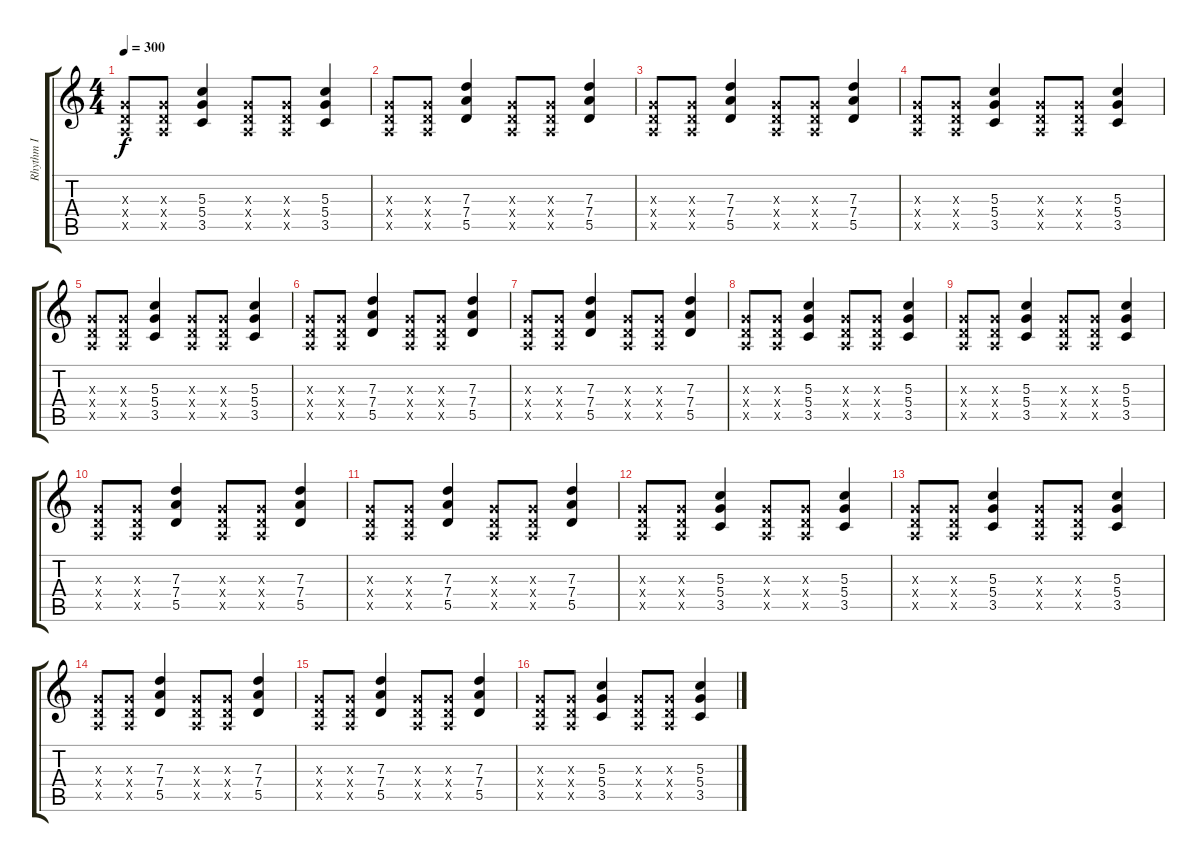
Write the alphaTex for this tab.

\track ("Rhythm I" "Rhythm I") {instrument distortionguitar}
\staff {score tabs}
\tuning (E4 B3 G3 D3 A2 D2) {hide}
\ts (4 4)
\tempo 300
\clef g2
\ks c
(0.3{x} 0.4{x} 0.5{x}).8{dy f} (0.3{x} 0.4{x} 0.5{x}).8 (5.3 5.4 3.5).4 (0.3{x} 0.4{x} 0.5{x}).8 (0.3{x} 0.4{x} 0.5{x}).8 (5.3 5.4 3.5).4 |
(0.3{x} 0.4{x} 0.5{x}).8 (0.3{x} 0.4{x} 0.5{x}).8 (7.3 7.4 5.5).4 (0.3{x} 0.4{x} 0.5{x}).8 (0.3{x} 0.4{x} 0.5{x}).8 (7.3 7.4 5.5).4 |
(0.3{x} 0.4{x} 0.5{x}).8 (0.3{x} 0.4{x} 0.5{x}).8 (7.3 7.4 5.5).4 (0.3{x} 0.4{x} 0.5{x}).8 (0.3{x} 0.4{x} 0.5{x}).8 (7.3 7.4 5.5).4 |
(0.3{x} 0.4{x} 0.5{x}).8 (0.3{x} 0.4{x} 0.5{x}).8 (5.3 5.4 3.5).4 (0.3{x} 0.4{x} 0.5{x}).8 (0.3{x} 0.4{x} 0.5{x}).8 (5.3 5.4 3.5).4 |
(0.3{x} 0.4{x} 0.5{x}).8 (0.3{x} 0.4{x} 0.5{x}).8 (5.3 5.4 3.5).4 (0.3{x} 0.4{x} 0.5{x}).8 (0.3{x} 0.4{x} 0.5{x}).8 (5.3 5.4 3.5).4 |
(0.3{x} 0.4{x} 0.5{x}).8 (0.3{x} 0.4{x} 0.5{x}).8 (7.3 7.4 5.5).4 (0.3{x} 0.4{x} 0.5{x}).8 (0.3{x} 0.4{x} 0.5{x}).8 (7.3 7.4 5.5).4 |
(0.3{x} 0.4{x} 0.5{x}).8 (0.3{x} 0.4{x} 0.5{x}).8 (7.3 7.4 5.5).4 (0.3{x} 0.4{x} 0.5{x}).8 (0.3{x} 0.4{x} 0.5{x}).8 (7.3 7.4 5.5).4 |
(0.3{x} 0.4{x} 0.5{x}).8 (0.3{x} 0.4{x} 0.5{x}).8 (5.3 5.4 3.5).4 (0.3{x} 0.4{x} 0.5{x}).8 (0.3{x} 0.4{x} 0.5{x}).8 (5.3 5.4 3.5).4 |
(0.3{x} 0.4{x} 0.5{x}).8 (0.3{x} 0.4{x} 0.5{x}).8 (5.3 5.4 3.5).4 (0.3{x} 0.4{x} 0.5{x}).8 (0.3{x} 0.4{x} 0.5{x}).8 (5.3 5.4 3.5).4 |
(0.3{x} 0.4{x} 0.5{x}).8 (0.3{x} 0.4{x} 0.5{x}).8 (7.3 7.4 5.5).4 (0.3{x} 0.4{x} 0.5{x}).8 (0.3{x} 0.4{x} 0.5{x}).8 (7.3 7.4 5.5).4 |
(0.3{x} 0.4{x} 0.5{x}).8 (0.3{x} 0.4{x} 0.5{x}).8 (7.3 7.4 5.5).4 (0.3{x} 0.4{x} 0.5{x}).8 (0.3{x} 0.4{x} 0.5{x}).8 (7.3 7.4 5.5).4 |
(0.3{x} 0.4{x} 0.5{x}).8 (0.3{x} 0.4{x} 0.5{x}).8 (5.3 5.4 3.5).4 (0.3{x} 0.4{x} 0.5{x}).8 (0.3{x} 0.4{x} 0.5{x}).8 (5.3 5.4 3.5).4 |
(0.3{x} 0.4{x} 0.5{x}).8 (0.3{x} 0.4{x} 0.5{x}).8 (5.3 5.4 3.5).4 (0.3{x} 0.4{x} 0.5{x}).8 (0.3{x} 0.4{x} 0.5{x}).8 (5.3 5.4 3.5).4 |
(0.3{x} 0.4{x} 0.5{x}).8 (0.3{x} 0.4{x} 0.5{x}).8 (7.3 7.4 5.5).4 (0.3{x} 0.4{x} 0.5{x}).8 (0.3{x} 0.4{x} 0.5{x}).8 (7.3 7.4 5.5).4 |
(0.3{x} 0.4{x} 0.5{x}).8 (0.3{x} 0.4{x} 0.5{x}).8 (7.3 7.4 5.5).4 (0.3{x} 0.4{x} 0.5{x}).8 (0.3{x} 0.4{x} 0.5{x}).8 (7.3 7.4 5.5).4 |
(0.3{x} 0.4{x} 0.5{x}).8 (0.3{x} 0.4{x} 0.5{x}).8 (5.3 5.4 3.5).4 (0.3{x} 0.4{x} 0.5{x}).8 (0.3{x} 0.4{x} 0.5{x}).8 (5.3 5.4 3.5).4
